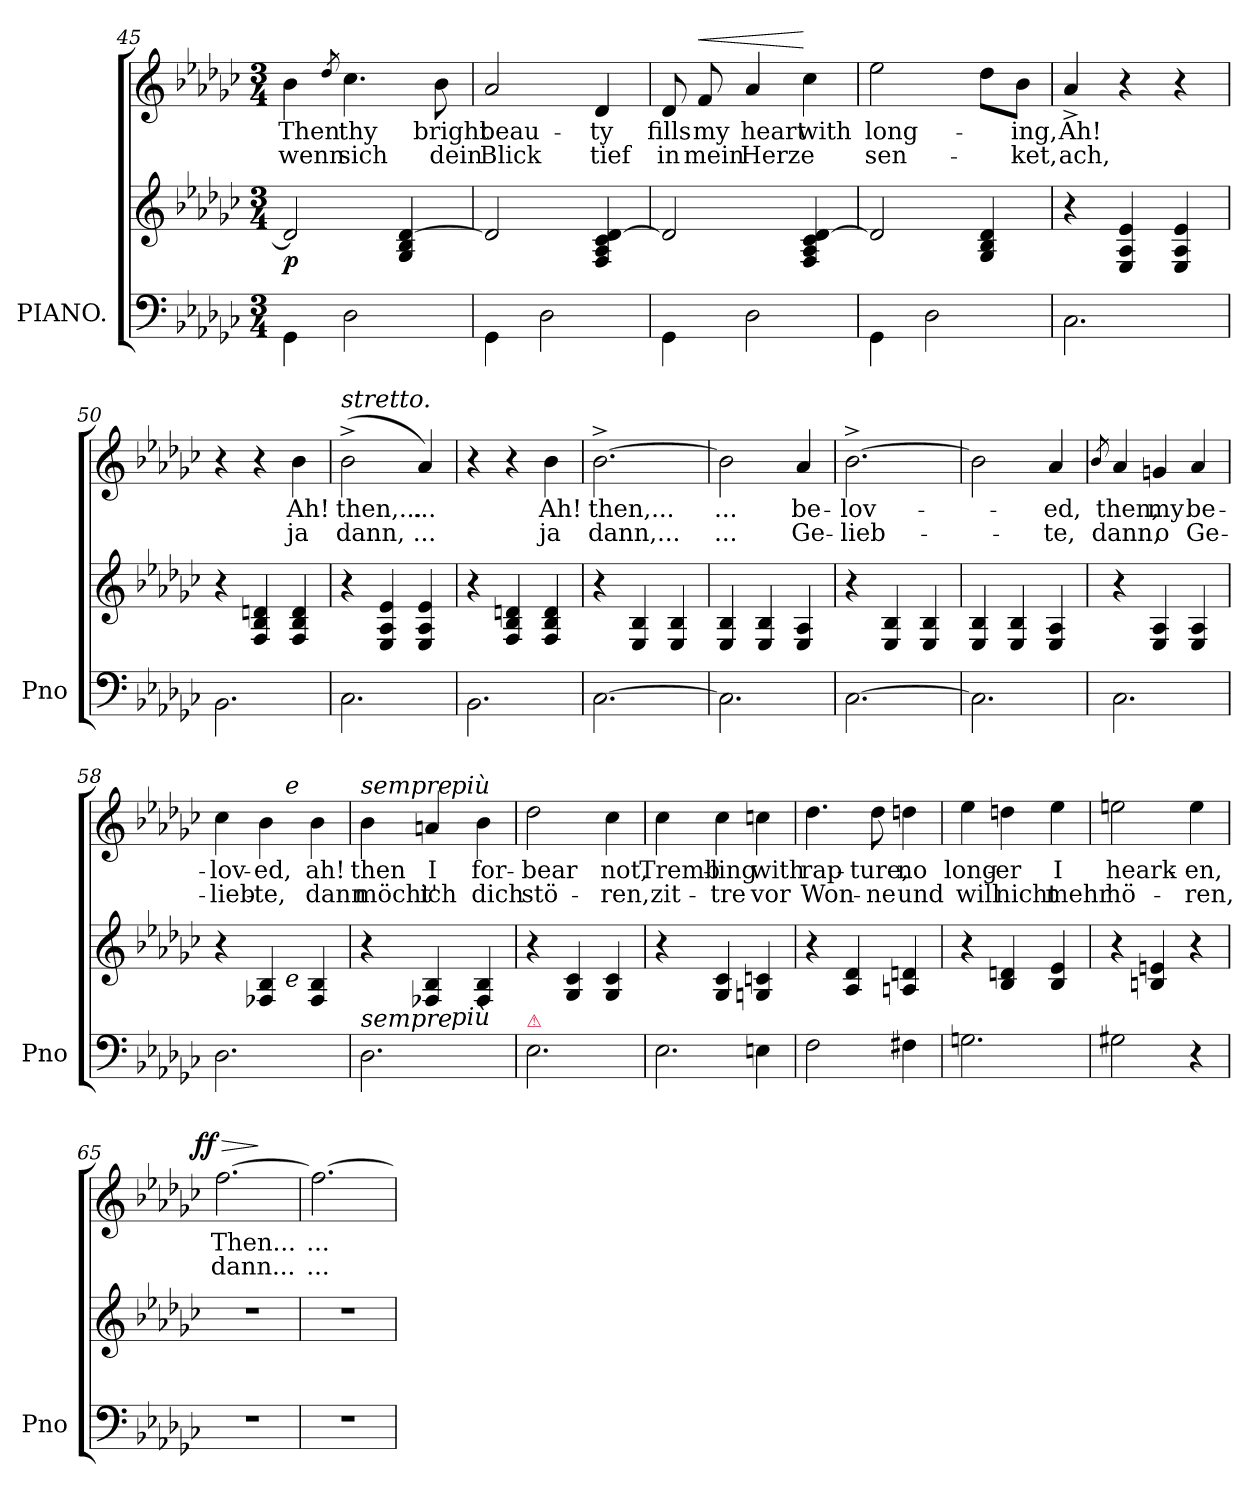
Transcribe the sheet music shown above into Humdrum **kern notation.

**kern	**kern	**dynam	**kern	**text	**text	**dynam
*part2	*part2	*part2	*part1	*part1	*part1	*part1
*staff3	*staff2	*staff2/3	*staff1	*staff1	*staff1	*staff1
*I"PIANO.	*	*	*	*	*	*
*I'Pno	*	*	*	*	*	*
*clefF4	*clefG2	*	*clefG2	*	*	*
*k[b-e-a-d-g-c-]	*k[b-e-a-d-g-c-]	*	*k[b-e-a-d-g-c-]	*	*	*
*M3/4	*M3/4	*	*M3/4	*	*	*
=45	=45	=45	=45	=45	=45	=45
4GG-\	2d-]	p	4b-	Then	wenn	.
.	.	.	8qdd-/	.	.	.
2D-	.	.	4.cc-	thy	sich	.
.	4G-/ 4B-/ [4d-/	.	.	.	.	.
.	.	.	8b-	bright	dein	.
=46	=46	=46	=46	=46	=46	=46
4GG-\	2d-]	.	2a-	beau-	Blick	.
2D-	.	.	.	.	.	.
.	4F/ 4A-/ 4c-/ [4d-/	.	4d-	-ty	tief	.
=47	=47	=47	=47	=47	=47	=47
4GG-\	2d-]	.	8d-	fills	in	.
!	!	!	!	!	!	!LO:HP:a
.	.	.	8f	my	mein	<
2D-	.	.	4a-	heart	Herze	.
.	4F/ 4A-/ 4c-/ [4d-/	.	4cc-	with	.	[
=48	=48	=48	=48	=48	=48	=48
4GG-\	2d-]	.	2ee-	-long-	sen-	.
2D-	.	.	.	.	.	.
.	4G-/ 4B-/ 4d-/	.	8dd-L	.	.	.
.	.	.	8b-J	-ing,	-ket,	.
=49	=49	=49	=49	=49	=49	=49
2.C-\	4r	.	4a-^>	Ah!	ach,	.
.	4E-/ 4A-/ 4e-/	.	4r	.	.	.
.	4E-/ 4A-/ 4e-/	.	4r	.	.	.
=50	=50	=50	=50	=50	=50	=50
2.BB-\	4r	.	4r	.	.	.
.	4F/ 4B-/ 4dn/	.	4r	.	.	.
.	4F/ 4B-/ 4d/	.	4b-	Ah!	ja	.
=51	=51	=51	=51	=51	=51	=51
!	!	!	!LO:TX:a:i:t=stretto.	!	!	!
2.C-\	4r	.	(>2b-^	then,...	dann,	.
.	4E-/ 4A-/ 4e-/	.	.	.	.	.
.	4E-/ 4A-/ 4e-/	.	4a-)	...	...	.
=52	=52	=52	=52	=52	=52	=52
2.BB-\	4r	.	4r	.	.	.
.	4F/ 4B-/ 4dn/	.	4r	.	.	.
.	4F/ 4B-/ 4d/	.	4b-	Ah!	ja	.
=53	=53	=53	=53	=53	=53	=53
[2.C-\	4r	.	[2.b-^	then,...	dann,...	.
.	4E-/ 4B-/	.	.	.	.	.
.	4E-/ 4B-/	.	.	.	.	.
=54	=54	=54	=54	=54	=54	=54
2.C-\]	4E-/ 4B-/	.	2b-]	...	...	.
.	4E-/ 4B-/	.	.	.	.	.
.	4E-/ 4A-/	.	4a-	be-	Ge-	.
=55	=55	=55	=55	=55	=55	=55
[2.C-\	4r	.	[2.b-^	-lov-	-lieb-	.
.	4E-/ 4B-/	.	.	.	.	.
.	4E-/ 4B-/	.	.	.	.	.
=56	=56	=56	=56	=56	=56	=56
2.C-\]	4E-/ 4B-/	.	2b-]	.	.	.
.	4E-/ 4B-/	.	.	.	.	.
.	4E-/ 4A-/	.	4a-	-ed,	-te,	.
=57	=57	=57	=57	=57	=57	=57
.	.	.	8qb-/	.	.	.
2.C-\	4r	.	4a-	then,	dann,	.
.	4E-/ 4A-/	.	4gn	my	o	.
.	4E-/ 4A-/	.	4a-	be-	Ge-	.
=58	=58	=58	=58	=58	=58	=58
!	!	!	!LO:TX:a:i:t=cres&colon;	!	!	!
!	!	!	!LO:TX:a:color=crimson:t=⚠	!	!	!
!	!LO:TX:c:i:t=cres&colon;	!	!	!	!	!
*	*^	*	*^	*	*	*
2.D-	4r	4.ryy	.	4cc-	4.ryy	-lov-	-lieb-	.
.	4F-X/ 4B-/	.	.	4b-	.	-ed,	-te,	.
!	!	!	!	!	!LO:TX:a:i:t=e	!	!	!
!	!	!LO:TX:b:i:t=e	!	!	!	!	!	!
.	.	4.ryy	.	.	4.ryy	.	.	.
.	4F-/ 4B-/	.	.	4b-	.	ah!	dann	.
=59	=59	=59	=59	=59	=59	=59	=59	=59
!	!	!	!	!LO:TX:a:i:t=sempre	!	!	!	!
!	!LO:TX:b:i:t=sempre	!	!	!	!	!	!	!
2.D-	4r	4.ryy	.	4b-	4.ryy	then	möcht'	.
.	4F-X/ 4B-/	.	.	4an/	.	I	ich	.
!	!	!	!	!	!LO:TX:a:i:t=più	!	!	!
!	!	!LO:TX:b:i:t=più	!	!	!	!	!	!
.	.	4.ryy	.	.	4.ryy	.	.	.
.	4F-/ 4B-/	.	.	4b-	.	for-	dich	.
=60	=60	=60	=60	=60	=60	=60	=60	=60
!	!	!	!	!LO:TX:a:i:color=crimson:t=⚠	!	!	!	!
!LO:TX:a:i:color=crimson:t=⚠	!	!	!	!	!	!	!	!
*	*v	*v	*	*	*	*	*	*
*	*	*	*v	*v	*	*	*
2.E-	4r	.	2dd-	-bear	stö-	.
.	4G- 4c-	.	.	.	.	.
.	4G- 4c-	.	4cc-	not,	-ren,	.
=61	=61	=61	=61	=61	=61	=61
!LO:N:vis=2.	!	!	!	!	!	!
2E-	4r	.	4cc-	Tremb-	zit-	.
.	4G- 4c-	.	4cc-	-ling	-tre	.
4En	4Gn 4cn	.	4ccn	with	vor	.
=62	=62	=62	=62	=62	=62	=62
2F	4r	.	4.dd-	rap-	Won-	.
.	4A- 4d-	.	.	.	.	.
.	.	.	8dd-	-ture,	-ne	.
4F#X	4An 4dn	.	4ddn	no	und	.
=63	=63	=63	=63	=63	=63	=63
2.Gn	4r	.	4ee-	long-	will	.
.	4B- 4dn	.	4ddn	-er	nicht	.
.	4B- 4e-	.	4ee-	I	mehr	.
=64	=64	=64	=64	=64	=64	=64
2G#X	4r	.	2een	heark-	hö-	.
.	4Bn 4en	.	.	.	.	.
4r	4r	.	4ee	-en,	-ren,	.
=65	=65	=65	=65	=65	=65	=65
!	!	!	!	!	!	!LO:HP:a
!	!	!	!	!	!	!LO:DY:n=1:a:rj
2.rF	2.rdd	.	[2.ff	Then...	dann...	> ff
.	.	.	.	.	.	]
=66	=66	=66	=66	=66	=66	=66
2.rF	2.rdd	.	2.ff_	...	...	.
=	=	=	=	=	=	=
*-	*-	*-	*-	*-	*-	*-
